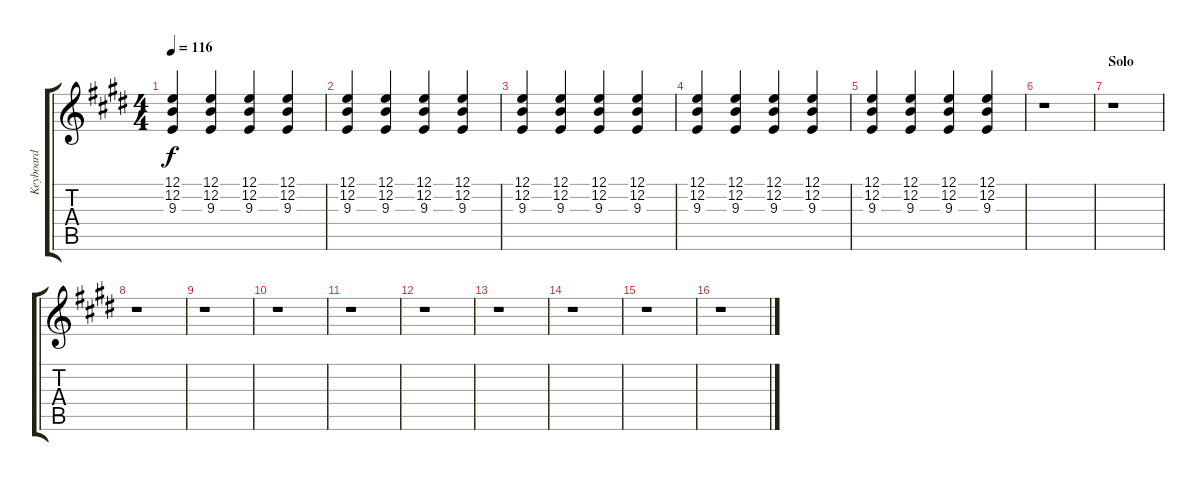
\track ("Keyboard" "Keyboard") {instrument pad3polysynth}
\staff {score tabs}
\tuning (E4 B3 G3 D3 A2 E2) {hide}
\ts (4 4)
\tempo 116
\clef g2
\ks e
(12.1 12.2 9.3).4{dy f} (12.1 12.2 9.3).4 (12.1 12.2 9.3).4 (12.1 12.2 9.3).4 |
(12.1 12.2 9.3).4 (12.1 12.2 9.3).4 (12.1 12.2 9.3).4 (12.1 12.2 9.3).4 |
(12.1 12.2 9.3).4 (12.1 12.2 9.3).4 (12.1 12.2 9.3).4 (12.1 12.2 9.3).4 |
(12.1 12.2 9.3).4 (12.1 12.2 9.3).4 (12.1 12.2 9.3).4 (12.1 12.2 9.3).4 |
(12.1 12.2 9.3).4 (12.1 12.2 9.3).4 (12.1 12.2 9.3).4 (12.1 12.2 9.3).4 |
r.1 |
\section ("" "Solo")
r.1 |
r.1 |
r.1 |
r.1 |
r.1 |
r.1 |
r.1 |
r.1 |
r.1 |
r.1
